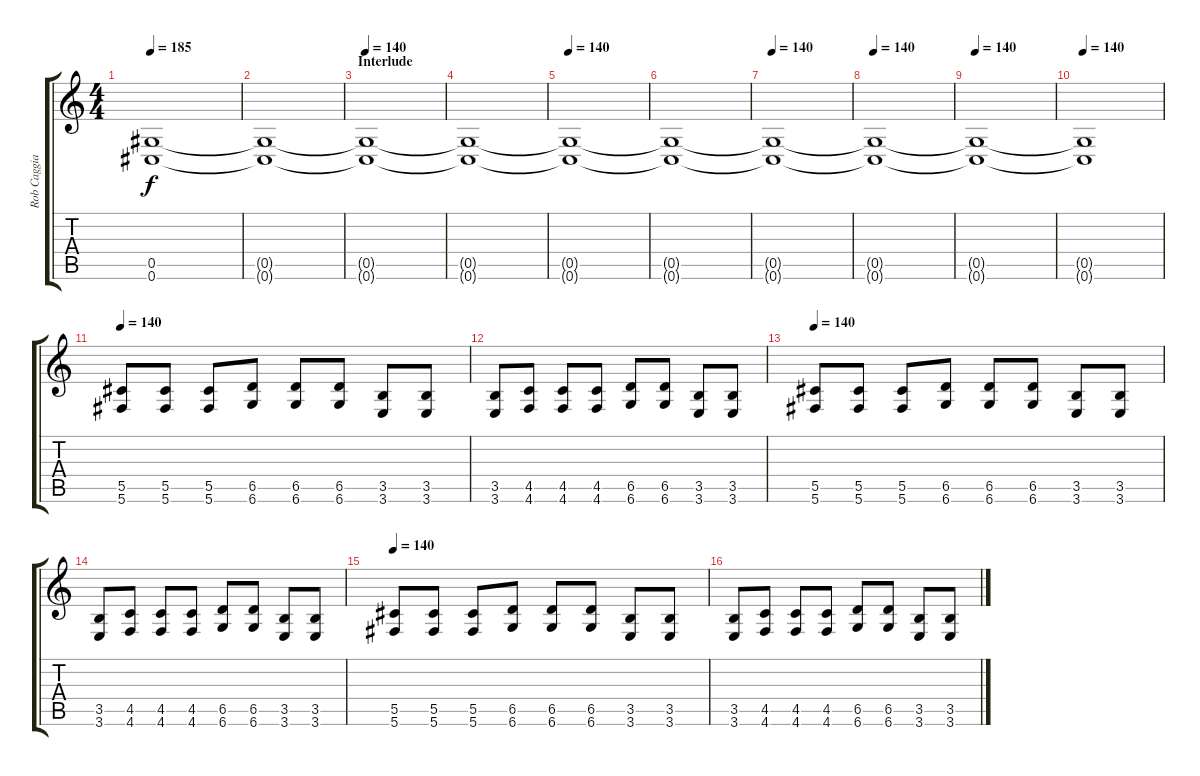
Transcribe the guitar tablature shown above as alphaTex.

\track ("Rob Caggiano" "Rob Caggia") {instrument distortionguitar}
\staff {score tabs}
\tuning (Eb4 Bb3 Gb3 Db3 Ab2 Db2) {hide}
\ts (4 4)
\tempo 185
\clef g2
\ks c
(0.5{t} 0.6{t}).1{dy f} |
(0.5{t} 0.6{t}).1 |
\section ("" "Interlude")
\tempo 140
(0.5{t} 0.6{t}).1 |
(0.5{t} 0.6{t}).1 |
\tempo 140
(0.5{t} 0.6{t}).1 |
(0.5{t} 0.6{t}).1 |
\tempo 140
(0.5{t} 0.6{t}).1 |
\tempo 140
(0.5{t} 0.6{t}).1 |
\tempo 140
(0.5{t} 0.6{t}).1 |
\tempo 140
(0.5{t} 0.6{t}).1 |
\tempo 140
(5.5 5.6).8 (5.5 5.6).8 (5.5 5.6).8 (6.5 6.6).8 (6.5 6.6).8 (6.5 6.6).8 (3.5 3.6).8 (3.5 3.6).8 |
(3.5 3.6).8 (4.5 4.6).8 (4.5 4.6).8 (4.5 4.6).8 (6.5 6.6).8 (6.5 6.6).8 (3.5 3.6).8 (3.5 3.6).8 |
\tempo 140
(5.5 5.6).8 (5.5 5.6).8 (5.5 5.6).8 (6.5 6.6).8 (6.5 6.6).8 (6.5 6.6).8 (3.5 3.6).8 (3.5 3.6).8 |
(3.5 3.6).8 (4.5 4.6).8 (4.5 4.6).8 (4.5 4.6).8 (6.5 6.6).8 (6.5 6.6).8 (3.5 3.6).8 (3.5 3.6).8 |
\tempo 140
(5.5 5.6).8 (5.5 5.6).8 (5.5 5.6).8 (6.5 6.6).8 (6.5 6.6).8 (6.5 6.6).8 (3.5 3.6).8 (3.5 3.6).8 |
(3.5 3.6).8 (4.5 4.6).8 (4.5 4.6).8 (4.5 4.6).8 (6.5 6.6).8 (6.5 6.6).8 (3.5 3.6).8 (3.5 3.6).8
